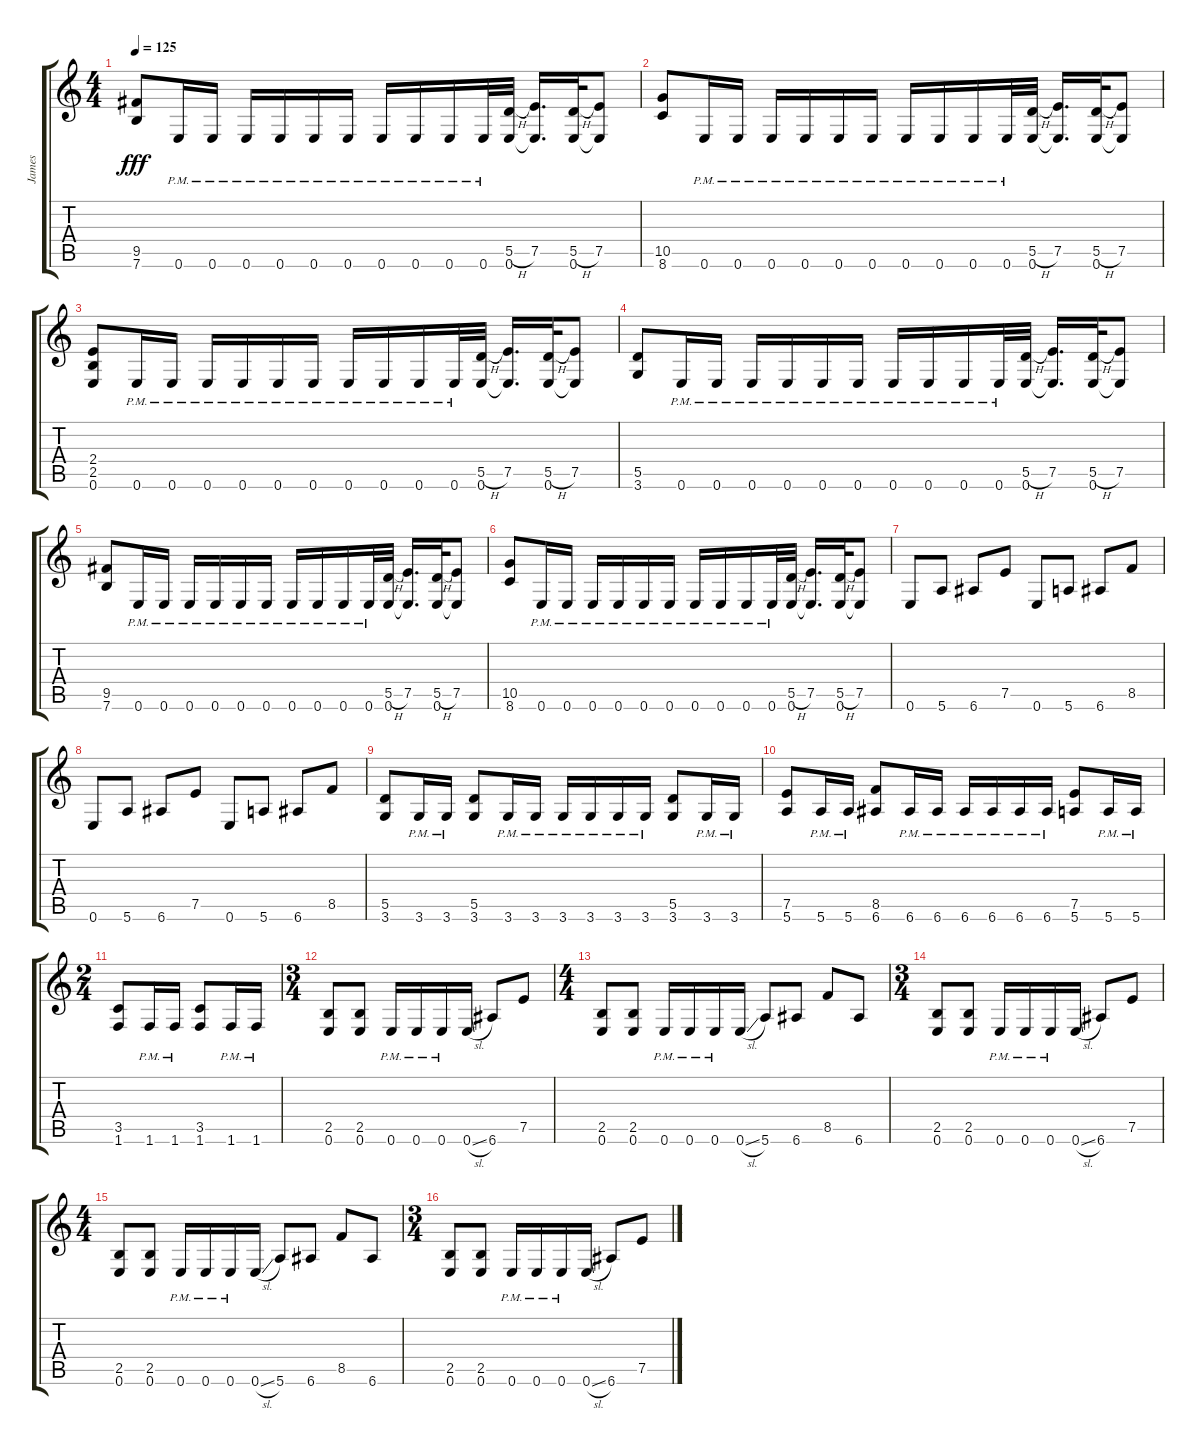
\track ("James" "James") {instrument distortionguitar}
\staff {score tabs}
\tuning (E4 B3 G3 D3 A2 E2) {hide}
\ts (4 4)
\tempo 125
\clef g2
\ks c
(9.5 7.6).8{dy fff} 0.6{pm}.16 0.6{pm}.16 0.6{pm}.16 0.6{pm}.16 0.6{pm}.16 0.6{pm}.16 0.6{pm}.16 0.6{pm}.16 0.6{pm}.16 0.6{pm}.32 (5.5{h} 0.6).32 (7.5 0.6{t}).16{d} (5.5{h} 0.6).32 (7.5 0.6{t}).8 |
(10.5 8.6).8 0.6{pm}.16 0.6{pm}.16 0.6{pm}.16 0.6{pm}.16 0.6{pm}.16 0.6{pm}.16 0.6{pm}.16 0.6{pm}.16 0.6{pm}.16 0.6{pm}.32 (5.5{h} 0.6).32 (7.5 0.6{t}).16{d} (5.5{h} 0.6).32 (7.5 0.6{t}).8 |
(2.4 2.5 0.6).8 0.6{pm}.16 0.6{pm}.16 0.6{pm}.16 0.6{pm}.16 0.6{pm}.16 0.6{pm}.16 0.6{pm}.16 0.6{pm}.16 0.6{pm}.16 0.6{pm}.32 (5.5{h} 0.6).32 (7.5 0.6{t}).16{d} (5.5{h} 0.6).32 (7.5 0.6{t}).8 |
(5.5 3.6).8 0.6{pm}.16 0.6{pm}.16 0.6{pm}.16 0.6{pm}.16 0.6{pm}.16 0.6{pm}.16 0.6{pm}.16 0.6{pm}.16 0.6{pm}.16 0.6{pm}.32 (5.5{h} 0.6).32 (7.5 0.6{t}).16{d} (5.5{h} 0.6).32 (7.5 0.6{t}).8 |
(9.5 7.6).8 0.6{pm}.16 0.6{pm}.16 0.6{pm}.16 0.6{pm}.16 0.6{pm}.16 0.6{pm}.16 0.6{pm}.16 0.6{pm}.16 0.6{pm}.16 0.6{pm}.32 (5.5{h} 0.6).32 (7.5 0.6{t}).16{d} (5.5{h} 0.6).32 (7.5 0.6{t}).8 |
(10.5 8.6).8 0.6{pm}.16 0.6{pm}.16 0.6{pm}.16 0.6{pm}.16 0.6{pm}.16 0.6{pm}.16 0.6{pm}.16 0.6{pm}.16 0.6{pm}.16 0.6{pm}.32 (5.5{h} 0.6).32 (7.5 0.6{t}).16{d} (5.5{h} 0.6).32 (7.5 0.6{t}).8 |
0.6.8 5.6.8 6.6.8 7.5.8 0.6.8 5.6.8 6.6.8 8.5.8 |
0.6.8 5.6.8 6.6.8 7.5.8 0.6.8 5.6.8 6.6.8 8.5.8 |
(5.5 3.6).8 3.6{pm}.16 3.6{pm}.16 (5.5 3.6).8 3.6{pm}.16 3.6{pm}.16 3.6{pm}.16 3.6{pm}.16 3.6{pm}.16 3.6{pm}.16 (5.5 3.6).8 3.6{pm}.16 3.6{pm}.16 |
(7.5 5.6).8 5.6{pm}.16 5.6{pm}.16 (8.5 6.6).8 6.6{pm}.16 6.6{pm}.16 6.6{pm}.16 6.6{pm}.16 6.6{pm}.16 6.6{pm}.16 (7.5 5.6).8 5.6{pm}.16 5.6{pm}.16 |
\ts (2 4)
(3.5 1.6).8 1.6{pm}.16 1.6{pm}.16 (3.5 1.6).8 1.6{pm}.16 1.6{pm}.16 |
\ts (3 4)
(2.5 0.6).8 (2.5 0.6).8 0.6{pm}.16 0.6{pm}.16 0.6{pm}.16 0.6{sl}.16 6.6.8 7.5.8 |
\ts (4 4)
(2.5 0.6).8 (2.5 0.6).8 0.6{pm}.16 0.6{pm}.16 0.6{pm}.16 0.6{sl}.16 5.6.8 6.6.8 8.5.8 6.6.8 |
\ts (3 4)
(2.5 0.6).8 (2.5 0.6).8 0.6{pm}.16 0.6{pm}.16 0.6{pm}.16 0.6{sl}.16 6.6.8 7.5.8 |
\ts (4 4)
(2.5 0.6).8 (2.5 0.6).8 0.6{pm}.16 0.6{pm}.16 0.6{pm}.16 0.6{sl}.16 5.6.8 6.6.8 8.5.8 6.6.8 |
\ts (3 4)
(2.5 0.6).8 (2.5 0.6).8 0.6{pm}.16 0.6{pm}.16 0.6{pm}.16 0.6{sl}.16 6.6.8 7.5.8
